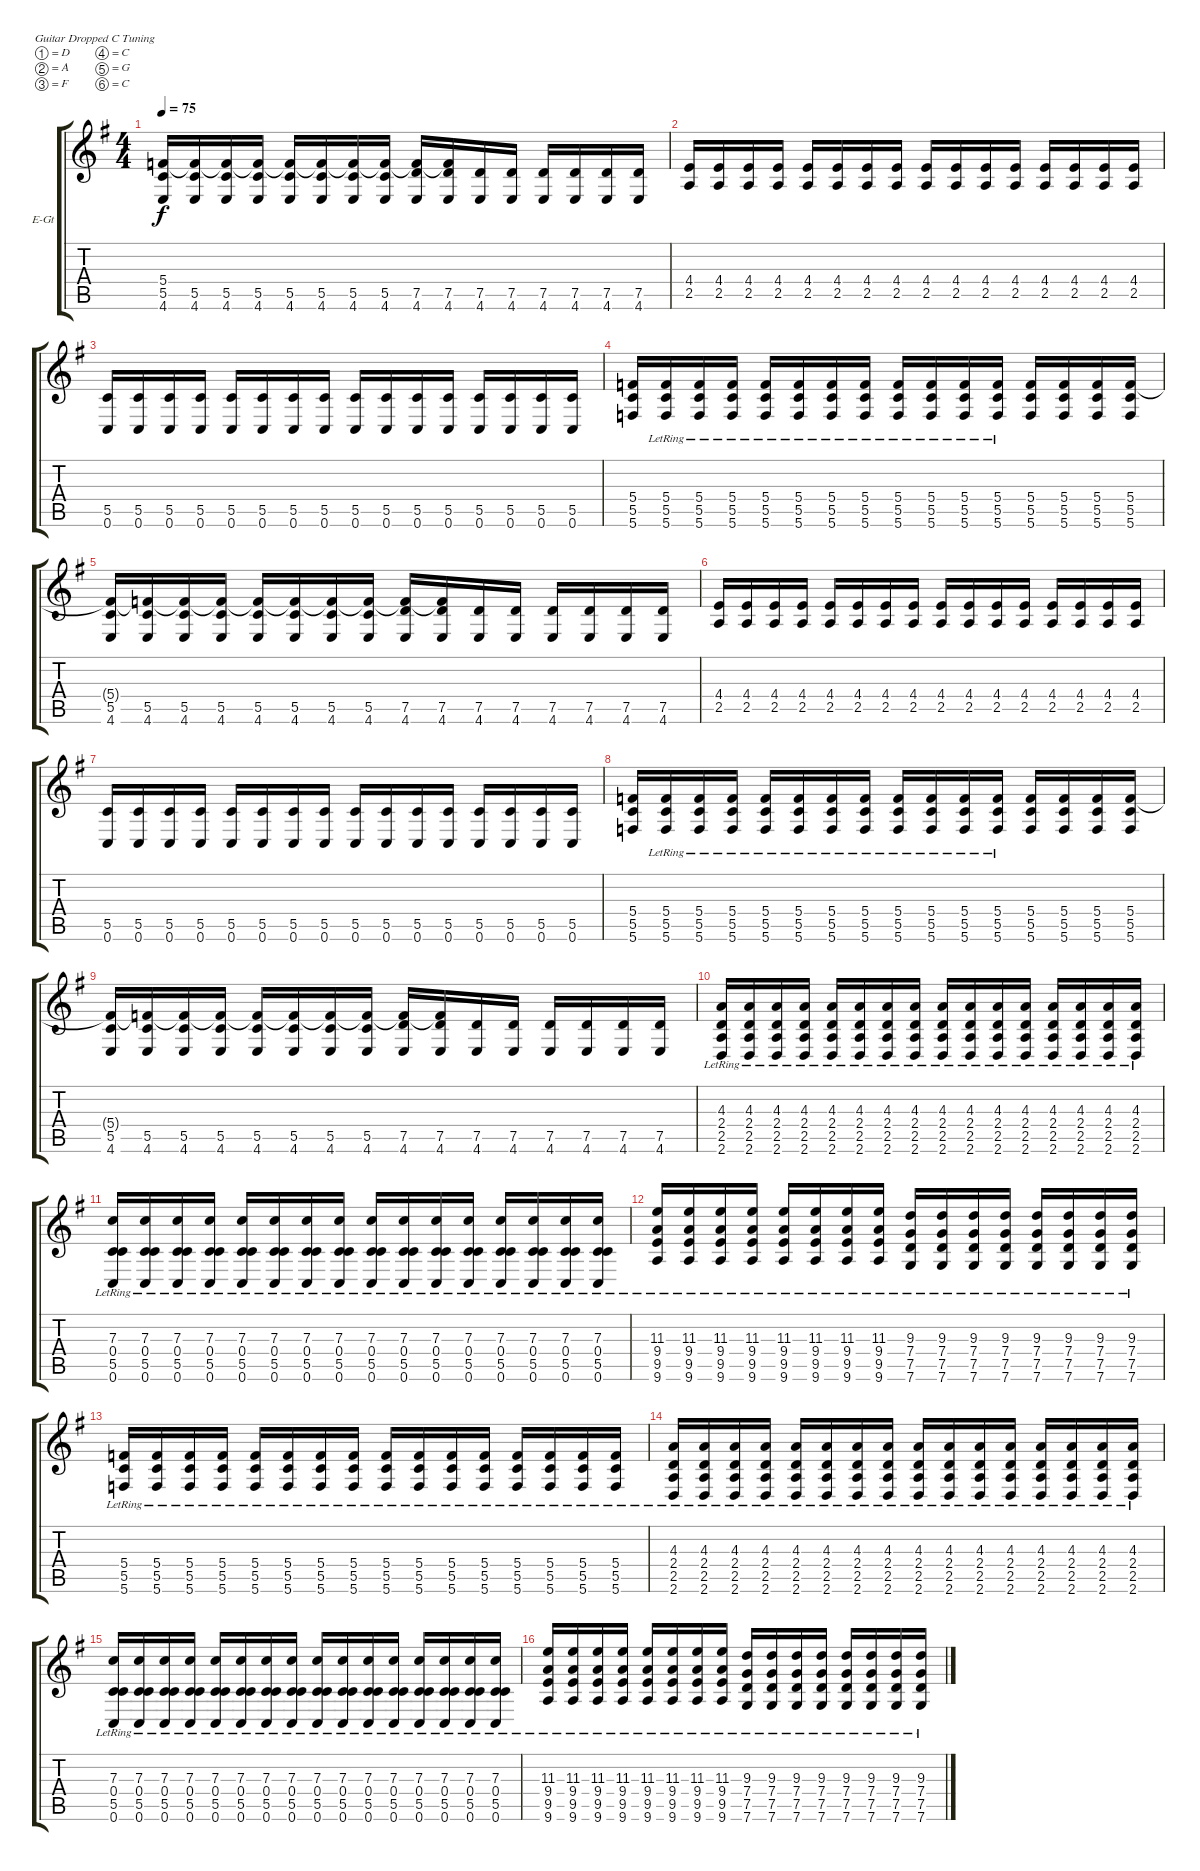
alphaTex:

\bracketExtendMode groupsimilarinstruments
\firstSystemTrackNameOrientation horizontal
\otherSystemsTrackNameOrientation horizontal
\track ("Steel Guitar" "E-Gt") {instrument electricguitarclean}
\staff {score tabs}
\tuning (D4 A3 F3 C3 G2 C2)
\ts (4 4)
\tempo 75
\clef g2
\ks eminor
(5.5 4.6 5.4{t}).16{dy f} (5.5 4.6 5.4{t}).16 (5.5 4.6 5.4{t}).16 (5.5 4.6 5.4{t}).16 (5.5 4.6 5.4{t}).16 (5.5 4.6 5.4{t}).16 (5.5 4.6 5.4{t}).16 (5.5 4.6 5.4{t}).16 (7.5 4.6 5.4{t}).16 (5.4{t} 7.5 4.6).16 (7.5 4.6).16 (7.5 4.6).16 (7.5 4.6).16 (7.5 4.6).16 (7.5 4.6).16 (7.5 4.6).16 |
(4.4 2.5).16 (4.4 2.5).16 (4.4 2.5).16 (4.4 2.5).16 (4.4 2.5).16 (4.4 2.5).16 (4.4 2.5).16 (4.4 2.5).16 (4.4 2.5).16 (4.4 2.5).16 (4.4 2.5).16 (4.4 2.5).16 (4.4 2.5).16 (4.4 2.5).16 (4.4 2.5).16 (4.4 2.5).16 |
(5.5 0.6).16 (5.5 0.6).16 (5.5 0.6).16 (5.5 0.6).16 (5.5 0.6).16 (5.5 0.6).16 (5.5 0.6).16 (5.5 0.6).16 (5.5 0.6).16 (5.5 0.6).16 (5.5 0.6).16 (5.5 0.6).16 (5.5 0.6).16 (5.5 0.6).16 (5.5 0.6).16 (5.5 0.6).16 |
(5.4 5.5 5.6).16 (5.4 5.5{lr} 5.6).16 (5.4{lr} 5.5 5.6).16 (5.4 5.5{lr} 5.6).16 (5.4 5.5 5.6{lr}).16 (5.4{lr} 5.5 5.6).16 (5.4 5.5{lr} 5.6).16 (5.4 5.5 5.6{lr}).16 (5.4{lr} 5.5 5.6).16 (5.4 5.5{lr} 5.6).16 (5.4 5.5 5.6{lr}).16 (5.4 5.5{lr} 5.6).16 (5.4 5.5 5.6).16 (5.4 5.5 5.6).16 (5.4 5.5 5.6).16 (5.4 5.5 5.6).16 |
(5.5 4.6 5.4{t}).16 (5.5 4.6 5.4{t}).16 (5.5 4.6 5.4{t}).16 (5.5 4.6 5.4{t}).16 (5.5 4.6 5.4{t}).16 (5.5 4.6 5.4{t}).16 (5.5 4.6 5.4{t}).16 (5.5 4.6 5.4{t}).16 (7.5 4.6 5.4{t}).16 (5.4{t} 7.5 4.6).16 (7.5 4.6).16 (7.5 4.6).16 (7.5 4.6).16 (7.5 4.6).16 (7.5 4.6).16 (7.5 4.6).16 |
(4.4 2.5).16 (4.4 2.5).16 (4.4 2.5).16 (4.4 2.5).16 (4.4 2.5).16 (4.4 2.5).16 (4.4 2.5).16 (4.4 2.5).16 (4.4 2.5).16 (4.4 2.5).16 (4.4 2.5).16 (4.4 2.5).16 (4.4 2.5).16 (4.4 2.5).16 (4.4 2.5).16 (4.4 2.5).16 |
(5.5 0.6).16 (5.5 0.6).16 (5.5 0.6).16 (5.5 0.6).16 (5.5 0.6).16 (5.5 0.6).16 (5.5 0.6).16 (5.5 0.6).16 (5.5 0.6).16 (5.5 0.6).16 (5.5 0.6).16 (5.5 0.6).16 (5.5 0.6).16 (5.5 0.6).16 (5.5 0.6).16 (5.5 0.6).16 |
(5.4 5.5 5.6).16 (5.4 5.5{lr} 5.6).16 (5.4{lr} 5.5 5.6).16 (5.4 5.5{lr} 5.6).16 (5.4 5.5 5.6{lr}).16 (5.4{lr} 5.5 5.6).16 (5.4 5.5{lr} 5.6).16 (5.4 5.5 5.6{lr}).16 (5.4{lr} 5.5 5.6).16 (5.4 5.5{lr} 5.6).16 (5.4 5.5 5.6{lr}).16 (5.4 5.5{lr} 5.6).16 (5.4 5.5 5.6).16 (5.4 5.5 5.6).16 (5.4 5.5 5.6).16 (5.4 5.5 5.6).16 |
(5.5 4.6 5.4{t}).16 (5.5 4.6 5.4{t}).16 (5.5 4.6 5.4{t}).16 (5.5 4.6 5.4{t}).16 (5.5 4.6 5.4{t}).16 (5.5 4.6 5.4{t}).16 (5.5 4.6 5.4{t}).16 (5.5 4.6 5.4{t}).16 (7.5 4.6 5.4{t}).16 (5.4{t} 7.5 4.6).16 (7.5 4.6).16 (7.5 4.6).16 (7.5 4.6).16 (7.5 4.6).16 (7.5 4.6).16 (7.5 4.6).16 |
(4.3{lr} 2.4{lr} 2.5{lr} 2.6{lr}).16 (4.3{lr} 2.4{lr} 2.5{lr} 2.6{lr}).16 (4.3{lr} 2.4{lr} 2.5{lr} 2.6{lr}).16 (4.3{lr} 2.4{lr} 2.5{lr} 2.6{lr}).16 (4.3{lr} 2.4{lr} 2.5{lr} 2.6{lr}).16 (4.3{lr} 2.4{lr} 2.5{lr} 2.6{lr}).16 (4.3{lr} 2.4{lr} 2.5{lr} 2.6{lr}).16 (4.3{lr} 2.4{lr} 2.5{lr} 2.6{lr}).16 (4.3{lr} 2.4{lr} 2.5{lr} 2.6{lr}).16 (4.3{lr} 2.4{lr} 2.5{lr} 2.6{lr}).16 (4.3{lr} 2.4{lr} 2.5{lr} 2.6{lr}).16 (4.3{lr} 2.4{lr} 2.5{lr} 2.6{lr}).16 (4.3{lr} 2.4{lr} 2.5{lr} 2.6{lr}).16 (4.3{lr} 2.4{lr} 2.5{lr} 2.6{lr}).16 (4.3{lr} 2.4{lr} 2.5{lr} 2.6{lr}).16 (4.3{lr} 2.4{lr} 2.5{lr} 2.6{lr}).16 |
(7.3{lr} 0.4{lr} 5.5{lr} 0.6{lr}).16 (7.3{lr} 0.4{lr} 5.5{lr} 0.6{lr}).16 (7.3{lr} 0.4{lr} 5.5{lr} 0.6{lr}).16 (7.3{lr} 0.4{lr} 5.5{lr} 0.6{lr}).16 (7.3{lr} 0.4{lr} 5.5{lr} 0.6{lr}).16 (7.3{lr} 0.4{lr} 5.5{lr} 0.6{lr}).16 (7.3{lr} 0.4{lr} 5.5{lr} 0.6{lr}).16 (7.3{lr} 0.4{lr} 5.5{lr} 0.6{lr}).16 (7.3{lr} 0.4{lr} 5.5{lr} 0.6{lr}).16 (7.3{lr} 0.4{lr} 5.5{lr} 0.6{lr}).16 (7.3{lr} 0.4{lr} 5.5{lr} 0.6{lr}).16 (7.3{lr} 0.4{lr} 5.5{lr} 0.6{lr}).16 (7.3{lr} 0.4{lr} 5.5{lr} 0.6{lr}).16 (7.3{lr} 0.4{lr} 5.5{lr} 0.6{lr}).16 (7.3{lr} 0.4{lr} 5.5{lr} 0.6{lr}).16 (7.3{lr} 0.4{lr} 5.5{lr} 0.6{lr}).16 |
(11.3{lr} 9.4{lr} 9.5{lr} 9.6{lr}).16 (11.3{lr} 9.4{lr} 9.5{lr} 9.6{lr}).16 (11.3{lr} 9.4{lr} 9.5{lr} 9.6{lr}).16 (11.3{lr} 9.4{lr} 9.5{lr} 9.6{lr}).16 (11.3{lr} 9.4{lr} 9.5{lr} 9.6{lr}).16 (11.3{lr} 9.4{lr} 9.5{lr} 9.6{lr}).16 (11.3{lr} 9.4{lr} 9.5{lr} 9.6{lr}).16 (11.3{lr} 9.4{lr} 9.5{lr} 9.6{lr}).16 (7.4{lr} 7.5{lr} 7.6{lr} 9.3).16 (7.4{lr} 7.5{lr} 7.6{lr} 9.3).16 (7.4{lr} 7.5{lr} 7.6{lr} 9.3).16 (7.4{lr} 7.5{lr} 7.6{lr} 9.3).16 (7.4{lr} 7.5{lr} 7.6{lr} 9.3).16 (7.4{lr} 7.5{lr} 7.6{lr} 9.3).16 (7.4{lr} 7.5{lr} 7.6{lr} 9.3).16 (7.4{lr} 7.5{lr} 7.6{lr} 9.3).16 |
(5.4{lr} 5.5{lr} 5.6{lr}).16 (5.4{lr} 5.5{lr} 5.6{lr}).16 (5.4{lr} 5.5{lr} 5.6{lr}).16 (5.4{lr} 5.5{lr} 5.6{lr}).16 (5.4{lr} 5.5{lr} 5.6{lr}).16 (5.4{lr} 5.5{lr} 5.6{lr}).16 (5.4{lr} 5.5{lr} 5.6{lr}).16 (5.4{lr} 5.5{lr} 5.6{lr}).16 (5.4{lr} 5.5{lr} 5.6{lr}).16 (5.4{lr} 5.5{lr} 5.6{lr}).16 (5.4{lr} 5.5{lr} 5.6{lr}).16 (5.4{lr} 5.5{lr} 5.6{lr}).16 (5.4{lr} 5.5{lr} 5.6{lr}).16 (5.4{lr} 5.5{lr} 5.6{lr}).16 (5.4{lr} 5.5{lr} 5.6{lr}).16 (5.4{lr} 5.5{lr} 5.6{lr}).16 |
(4.3{lr} 2.4{lr} 2.5{lr} 2.6{lr}).16 (4.3{lr} 2.4{lr} 2.5{lr} 2.6{lr}).16 (4.3{lr} 2.4{lr} 2.5{lr} 2.6{lr}).16 (4.3{lr} 2.4{lr} 2.5{lr} 2.6{lr}).16 (4.3{lr} 2.4{lr} 2.5{lr} 2.6{lr}).16 (4.3{lr} 2.4{lr} 2.5{lr} 2.6{lr}).16 (4.3{lr} 2.4{lr} 2.5{lr} 2.6{lr}).16 (4.3{lr} 2.4{lr} 2.5{lr} 2.6{lr}).16 (4.3{lr} 2.4{lr} 2.5{lr} 2.6{lr}).16 (4.3{lr} 2.4{lr} 2.5{lr} 2.6{lr}).16 (4.3{lr} 2.4{lr} 2.5{lr} 2.6{lr}).16 (4.3{lr} 2.4{lr} 2.5{lr} 2.6{lr}).16 (4.3{lr} 2.4{lr} 2.5{lr} 2.6{lr}).16 (4.3{lr} 2.4{lr} 2.5{lr} 2.6{lr}).16 (4.3{lr} 2.4{lr} 2.5{lr} 2.6{lr}).16 (4.3{lr} 2.4{lr} 2.5{lr} 2.6{lr}).16 |
(7.3{lr} 0.4{lr} 5.5{lr} 0.6{lr}).16 (7.3{lr} 0.4{lr} 5.5{lr} 0.6{lr}).16 (7.3{lr} 0.4{lr} 5.5{lr} 0.6{lr}).16 (7.3{lr} 0.4{lr} 5.5{lr} 0.6{lr}).16 (7.3{lr} 0.4{lr} 5.5{lr} 0.6{lr}).16 (7.3{lr} 0.4{lr} 5.5{lr} 0.6{lr}).16 (7.3{lr} 0.4{lr} 5.5{lr} 0.6{lr}).16 (7.3{lr} 0.4{lr} 5.5{lr} 0.6{lr}).16 (7.3{lr} 0.4{lr} 5.5{lr} 0.6{lr}).16 (7.3{lr} 0.4{lr} 5.5{lr} 0.6{lr}).16 (7.3{lr} 0.4{lr} 5.5{lr} 0.6{lr}).16 (7.3{lr} 0.4{lr} 5.5{lr} 0.6{lr}).16 (7.3{lr} 0.4{lr} 5.5{lr} 0.6{lr}).16 (7.3{lr} 0.4{lr} 5.5{lr} 0.6{lr}).16 (7.3{lr} 0.4{lr} 5.5{lr} 0.6{lr}).16 (7.3{lr} 0.4{lr} 5.5{lr} 0.6{lr}).16 |
(11.3{lr} 9.4{lr} 9.5{lr} 9.6{lr}).16 (11.3{lr} 9.4{lr} 9.5{lr} 9.6{lr}).16 (11.3{lr} 9.4{lr} 9.5{lr} 9.6{lr}).16 (11.3{lr} 9.4{lr} 9.5{lr} 9.6{lr}).16 (11.3{lr} 9.4{lr} 9.5{lr} 9.6{lr}).16 (11.3{lr} 9.4{lr} 9.5{lr} 9.6{lr}).16 (11.3{lr} 9.4{lr} 9.5{lr} 9.6{lr}).16 (11.3{lr} 9.4{lr} 9.5{lr} 9.6{lr}).16 (7.4{lr} 7.5{lr} 7.6{lr} 9.3).16 (7.4{lr} 7.5{lr} 7.6{lr} 9.3).16 (7.4{lr} 7.5{lr} 7.6{lr} 9.3).16 (7.4{lr} 7.5{lr} 7.6{lr} 9.3).16 (7.4{lr} 7.5{lr} 7.6{lr} 9.3).16 (7.4{lr} 7.5{lr} 7.6{lr} 9.3).16 (7.4{lr} 7.5{lr} 7.6{lr} 9.3).16 (7.4{lr} 7.5{lr} 7.6{lr} 9.3).16
